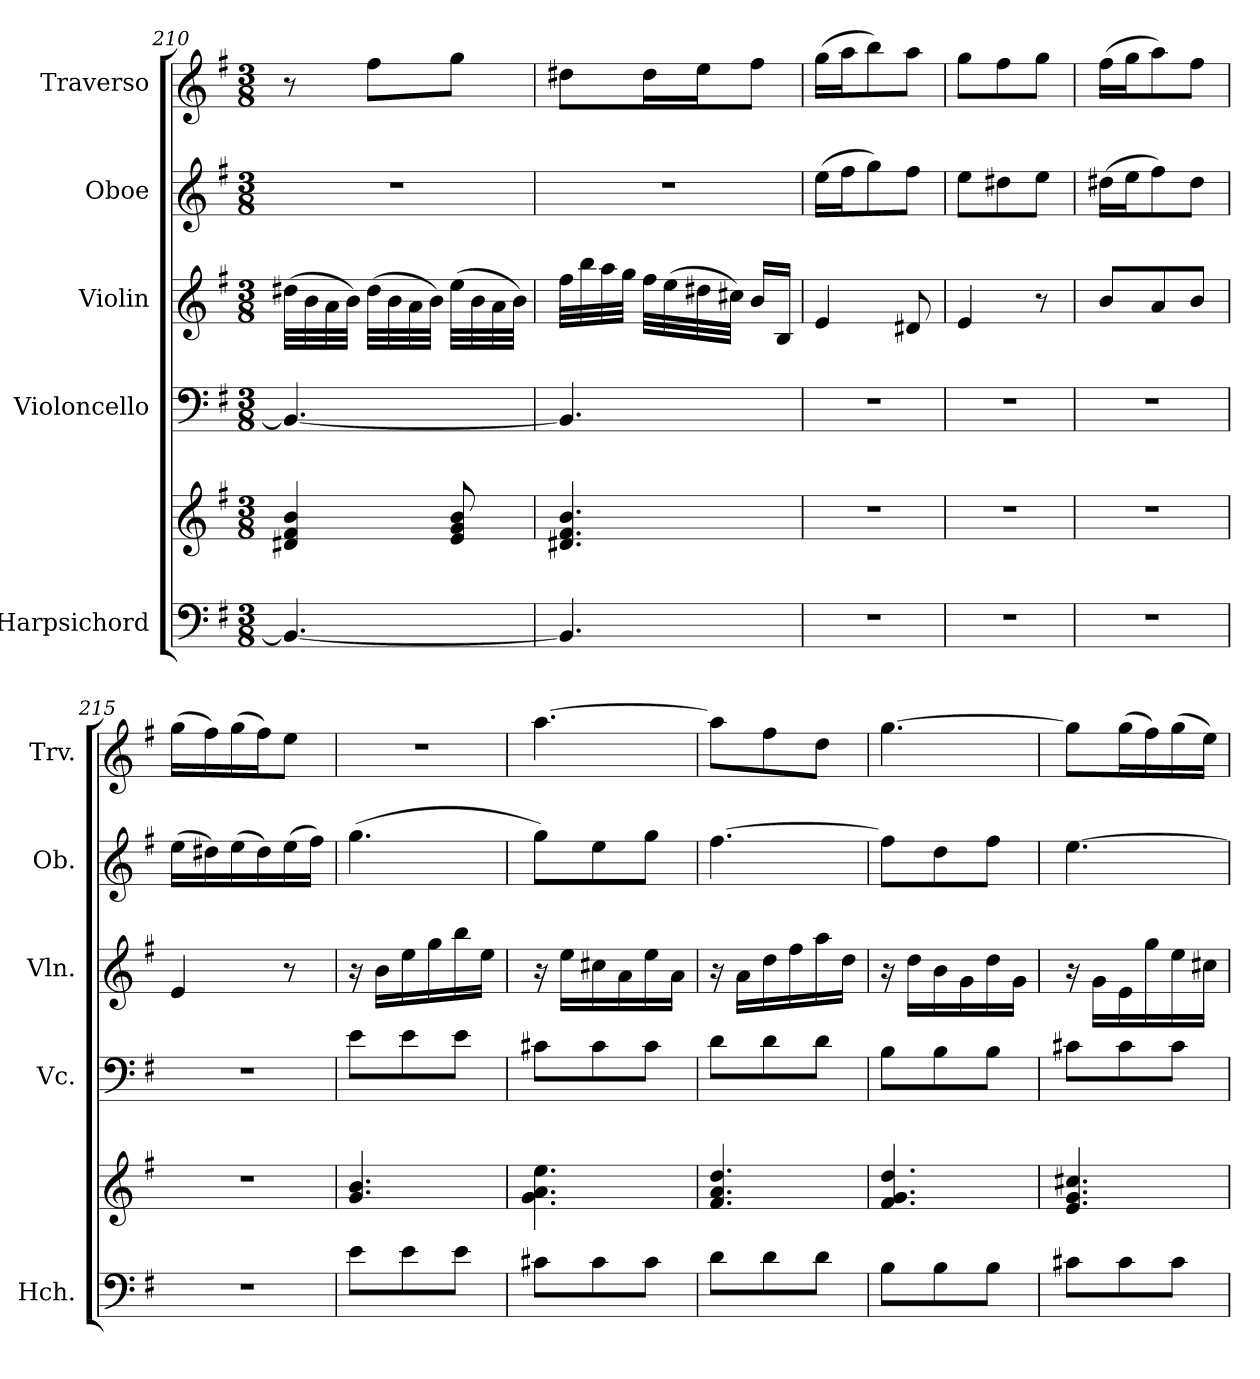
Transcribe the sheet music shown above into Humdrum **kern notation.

**kern	**kern	**kern	**kern	**kern	**kern
*part5	*part5	*part4	*part3	*part2	*part1
*staff6	*staff5	*staff4	*staff3	*staff2	*staff1
*I"Harpsichord	*	*I"Violoncello	*I"Violin	*I"Oboe	*I"Traverso
*I'Hch.	*	*I'Vc.	*I'Vln.	*I'Ob.	*I'Trv.
*clefF4	*clefG2	*clefF4	*clefG2	*clefG2	*clefG2
*k[f#]	*k[f#]	*k[f#]	*k[f#]	*k[f#]	*k[f#]
*M3/8	*M3/8	*M3/8	*M3/8	*M3/8	*M3/8
=210	=210	=210	=210	=210	=210
4.BB/_	4d#X/ 4f#/ 4b/	4.BB/_	(32dd#X\LLL	4.r	8r
.	.	.	32b\	.	.
.	.	.	32a\	.	.
.	.	.	32b\JJJ)	.	.
.	.	.	(32dd#\LLL	.	8ff#\L
.	.	.	32b\	.	.
.	.	.	32a\	.	.
.	.	.	32b\JJJ)	.	.
.	8e/ 8g/ 8b/	.	(32ee\LLL	.	8gg\J
.	.	.	32b\	.	.
.	.	.	32a\	.	.
.	.	.	32b\JJJ)	.	.
=211	=211	=211	=211	=211	=211
4.BB/]	4.d#X/ 4.f#/ 4.b/	4.BB/]	32ff#\LLL	4.r	8dd#X\L
.	.	.	32bb\	.	.
.	.	.	32aa\	.	.
.	.	.	32gg\JJJ	.	.
.	.	.	32ff#\LLL	.	16dd#\L
.	.	.	(32ee\	.	.
.	.	.	32dd#X\	.	16ee\J
.	.	.	32cc#X\JJJ)	.	.
.	.	.	16b/LL	.	8ff#\J
.	.	.	16B/JJ	.	.
!!LO:PB:g=z
=212	=212	=212	=212	=212	=212
4.r	4.r	4.r	4e/	(16ee\LL	(16gg\LL
.	.	.	.	16ff#\J	16aa\J
.	.	.	.	8gg\)	8bb\)
.	.	.	8d#X/	8ff#\J	8aa\J
=213	=213	=213	=213	=213	=213
4.r	4.r	4.r	4e/	8ee\L	8gg\L
.	.	.	.	8dd#X\	8ff#\
.	.	.	8r	8ee\J	8gg\J
=214	=214	=214	=214	=214	=214
4.r	4.r	4.r	8b/L	(16dd#X\LL	(16ff#\LL
.	.	.	.	16ee\J	16gg\J
.	.	.	8a/	8ff#\)	8aa\)
.	.	.	8b/J	8dd#\J	8ff#\J
=215	=215	=215	=215	=215	=215
4.r	4.r	4.r	4e/	(16ee\LL	(16gg\LL
.	.	.	.	16dd#X\)	16ff#\)
.	.	.	.	(16ee\	(16gg\
.	.	.	.	16dd#\)	16ff#\J)
.	.	.	8r	(16ee\	8ee\J
.	.	.	.	16ff#\JJ)	.
=216	=216	=216	=216	=216	=216
8e\L	4.g/ 4.b/	8e\L	16r	(4.gg\	4.r
.	.	.	16b\LL	.	.
8e\	.	8e\	16ee\	.	.
.	.	.	16gg\	.	.
8e\J	.	8e\J	16bb\	.	.
.	.	.	16ee\JJ	.	.
=217	=217	=217	=217	=217	=217
8c#X\L	4.g\ 4.a\ 4.ee\	8c#X\L	16r	8gg\L)	[4.aa\
.	.	.	16ee\LL	.	.
8c#\	.	8c#\	16cc#X\	8ee\	.
.	.	.	16a\	.	.
8c#\J	.	8c#\J	16ee\	8gg\J	.
.	.	.	16a\JJ	.	.
=218	=218	=218	=218	=218	=218
8d\L	4.f#/ 4.a/ 4.dd/	8d\L	16r	[4.ff#\	8aa\L]
.	.	.	16a\LL	.	.
8d\	.	8d\	16dd\	.	8ff#\
.	.	.	16ff#\	.	.
8d\J	.	8d\J	16aa\	.	8dd\J
.	.	.	16dd\JJ	.	.
=219	=219	=219	=219	=219	=219
8B\L	4.f#/ 4.g/ 4.dd/	8B\L	16r	8ff#\L]	[4.gg\
.	.	.	16dd\LL	.	.
8B\	.	8B\	16b\	8dd\	.
.	.	.	16g\	.	.
8B\J	.	8B\J	16dd\	8ff#\J	.
.	.	.	16g\JJ	.	.
=220	=220	=220	=220	=220	=220
8c#X\L	4.e/ 4.g/ 4.cc#X/	8c#X\L	16r	[4.ee\	8gg\L]
.	.	.	16g\LL	.	.
8c#\	.	8c#\	16e\	.	(16gg\L
.	.	.	16gg\	.	16ff#\)
8c#\J	.	8c#\J	16ee\	.	(16gg\
.	.	.	16cc#X\JJ	.	16ee\JJ)
=	=	=	=	=	=
*-	*-	*-	*-	*-	*-
